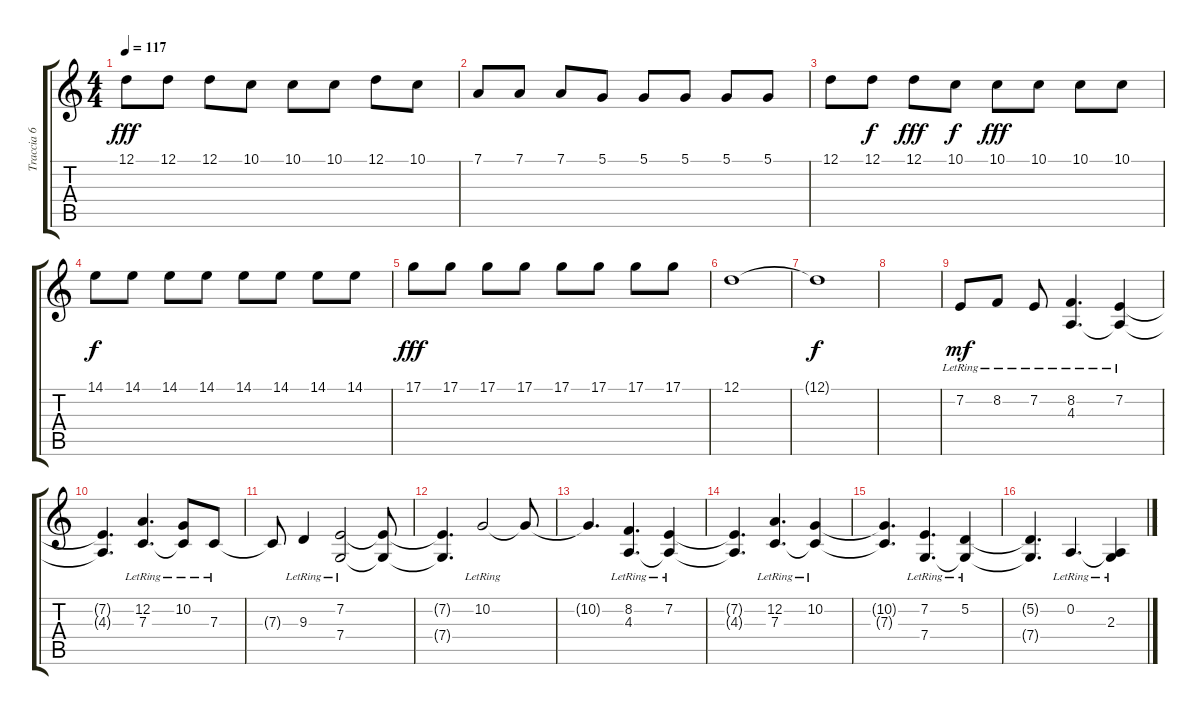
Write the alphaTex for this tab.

\track ("Traccia 6" "Traccia 6") {instrument synthstrings1}
\staff {score tabs}
\tuning (D4 A3 F3 C3 G2 D2) {hide}
\ts (4 4)
\tempo 117
\clef g2
\ks c
12.1.8{dy fff} 12.1.8 12.1.8 10.1.8 10.1.8 10.1.8 12.1.8 10.1.8 |
7.1.8 7.1.8 7.1.8 5.1.8 5.1.8 5.1.8 5.1.8 5.1.8 |
12.1.8 12.1.8{dy f} 12.1.8{dy fff} 10.1.8{dy f} 10.1.8{dy fff} 10.1.8 10.1.8 10.1.8 |
14.1.8{dy f} 14.1.8 14.1.8 14.1.8 14.1.8 14.1.8 14.1.8 14.1.8 |
17.1.8{dy fff} 17.1.8 17.1.8 17.1.8 17.1.8 17.1.8 17.1.8 17.1.8 |
12.1.1 |
12.1{t}.1{dy f} |
|
7.2{lr}.8{dy mf volume 13 instrument acousticgrandpiano} 8.2{lr}.8 7.2{lr}.8 (8.2{lr} 4.3{lr}).4{d} (7.2{lr} 4.3{t}).4 |
(7.2{t} 4.3{t}).4{d} (12.2{lr} 7.3{lr}).4{d} (10.2{lr} 7.3{t}).8 7.3{lr}.8 |
7.3{t}.8 9.3{lr}.4 (7.2{lr} 7.4{lr}).2 (7.2{t} 7.4{t}).8 |
(7.2{t} 7.4{t}).4{d} 10.2{lr}.2 10.2{t}.8 |
10.2{t}.4{d} (8.2{lr} 4.3{lr}).4{d} (7.2{lr} 4.3{t}).4 |
(7.2{t} 4.3{t}).4{d} (12.2{lr} 7.3{lr}).4{d} (10.2{lr} 7.3{t}).4 |
(10.2{t} 7.3{t}).4{d} (7.2{lr} 7.4{lr}).4{d} (5.2{lr} 7.4{t}).4 |
(5.2{t} 7.4{t}).4{d} 0.2{lr}.4{d} (0.2{t} 2.3{lr}).4
